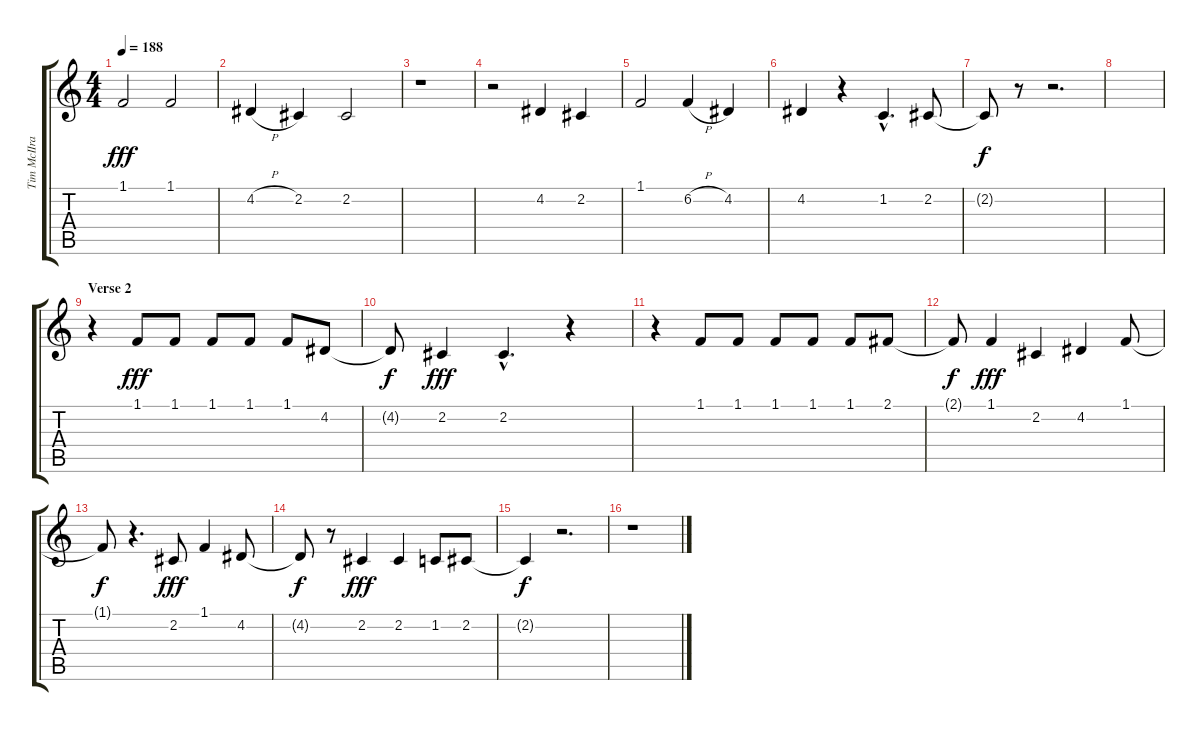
\track ("Tim McIIrath (Vocals)" "Tim McIIra") {instrument tenorsax}
\staff {score tabs}
\tuning (E4 B3 G3 D3 A2 E2) {hide}
\ts (4 4)
\tempo 188
\clef g2
\ks c
1.1.2{dy fff} 1.1.2 |
4.2{h}.4 2.2.4 2.2.2 |
r.1 |
r.2 4.2.4 2.2.4 |
1.1.2 6.2{h}.4 4.2.4 |
4.2.4 r.4 1.2{hac}.4{d} 2.2.8 |
2.2{t}.8{dy f} r.8 r.2{d} |
|
\section ("" "Verse 2")
r.4 1.1.8{dy fff} 1.1.8 1.1.8 1.1.8 1.1.8 4.2.8 |
4.2{t}.8{dy f} 2.2.4{dy fff} 2.2{hac}.4{d} r.4 |
r.4 1.1.8 1.1.8 1.1.8 1.1.8 1.1.8 2.1.8 |
2.1{t}.8{dy f} 1.1.4{dy fff} 2.2.4 4.2.4 1.1.8 |
1.1{t}.8{dy f} r.4{d} 2.2.8{dy fff} 1.1.4 4.2.8 |
4.2{t}.8{dy f} r.8 2.2.4{dy fff} 2.2.4 1.2.8 2.2.8 |
2.2{t}.4{dy f} r.2{d} |
r.1
